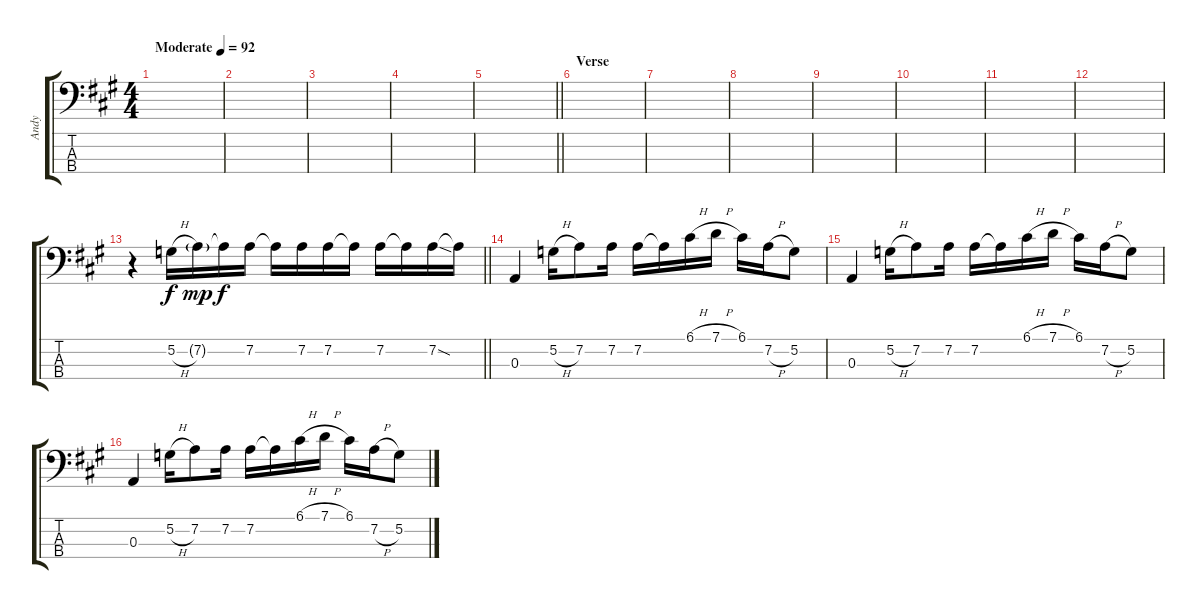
\track ("Andy" "Andy") {instrument electricbassfinger}
\staff {score tabs}
\tuning (G2 D2 A1 E1) {hide}
\ts (4 4)
\tempo (92 "Moderate")
\clef f4
\ks a
|
|
|
|
\barLineRight lightlight
|
\section ("" "Verse")
|
|
|
|
|
|
|
\barLineRight lightlight
r.4 5.2{h}.16 7.2{g}.16{dy mp} 7.2{t}.16{dy f} 7.2.16 7.2{t}.16 7.2.16 7.2.16 7.2{t}.16 7.2.16 7.2{t}.16 7.2{sod}.16 7.2{t}.16 |
\section ("" "")
0.3.4 5.2{h}.16 7.2.8 7.2.16 7.2.16 7.2{t}.16 6.1{h}.16 7.1{h}.16 6.1.16 7.2{h}.16 5.2.8 |
0.3.4 5.2{h}.16 7.2.8 7.2.16 7.2.16 7.2{t}.16 6.1{h}.16 7.1{h}.16 6.1.16 7.2{h}.16 5.2.8 |
0.3.4 5.2{h}.16 7.2.8 7.2.16 7.2.16 7.2{t}.16 6.1{h}.16 7.1{h}.16 6.1.16 7.2{h}.16 5.2.8
